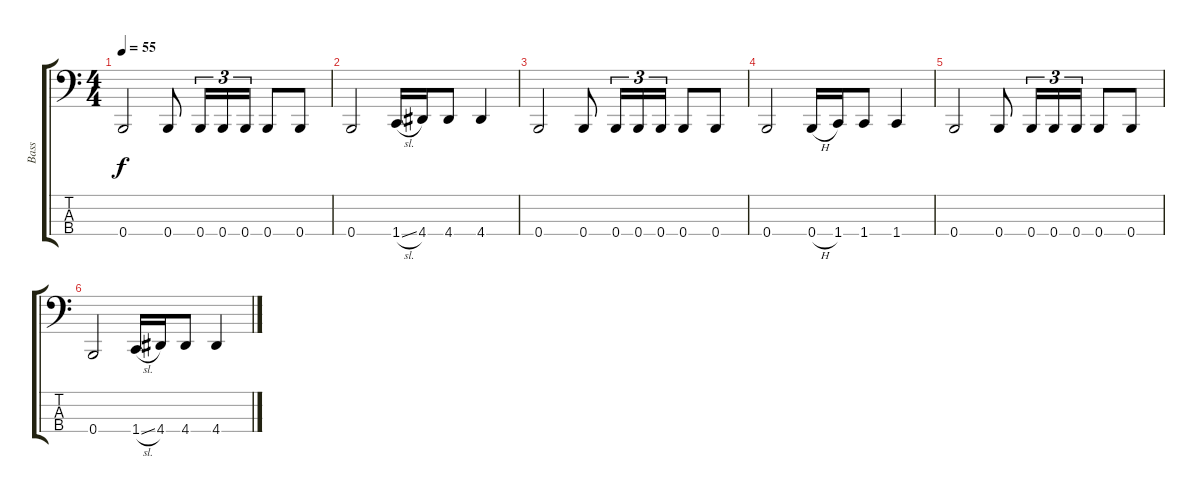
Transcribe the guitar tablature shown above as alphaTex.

\track ("Bass" "Bass") {instrument electricbassfinger}
\staff {score tabs}
\tuning (D2 A1 E1 B0) {hide}
\ts (4 4)
\tempo 55
\clef f4
\ks c
0.4.2{dy f} 0.4.8 0.4.16{tu (3 2)} 0.4.16{tu (3 2)} 0.4.16{tu (3 2)} 0.4.8 0.4.8 |
0.4.2 1.4{sl}.16 4.4.16 4.4.8 4.4.4 |
0.4.2{volume 0} 0.4.8 0.4.16{tu (3 2)} 0.4.16{tu (3 2)} 0.4.16{tu (3 2)} 0.4.8 0.4.8 |
0.4.2 0.4{h}.16 1.4.16 1.4.8 1.4.4 |
0.4.2 0.4.8 0.4.16{tu (3 2)} 0.4.16{tu (3 2)} 0.4.16{tu (3 2)} 0.4.8 0.4.8 |
0.4.2 1.4{sl}.16 4.4.16 4.4.8 4.4.4
